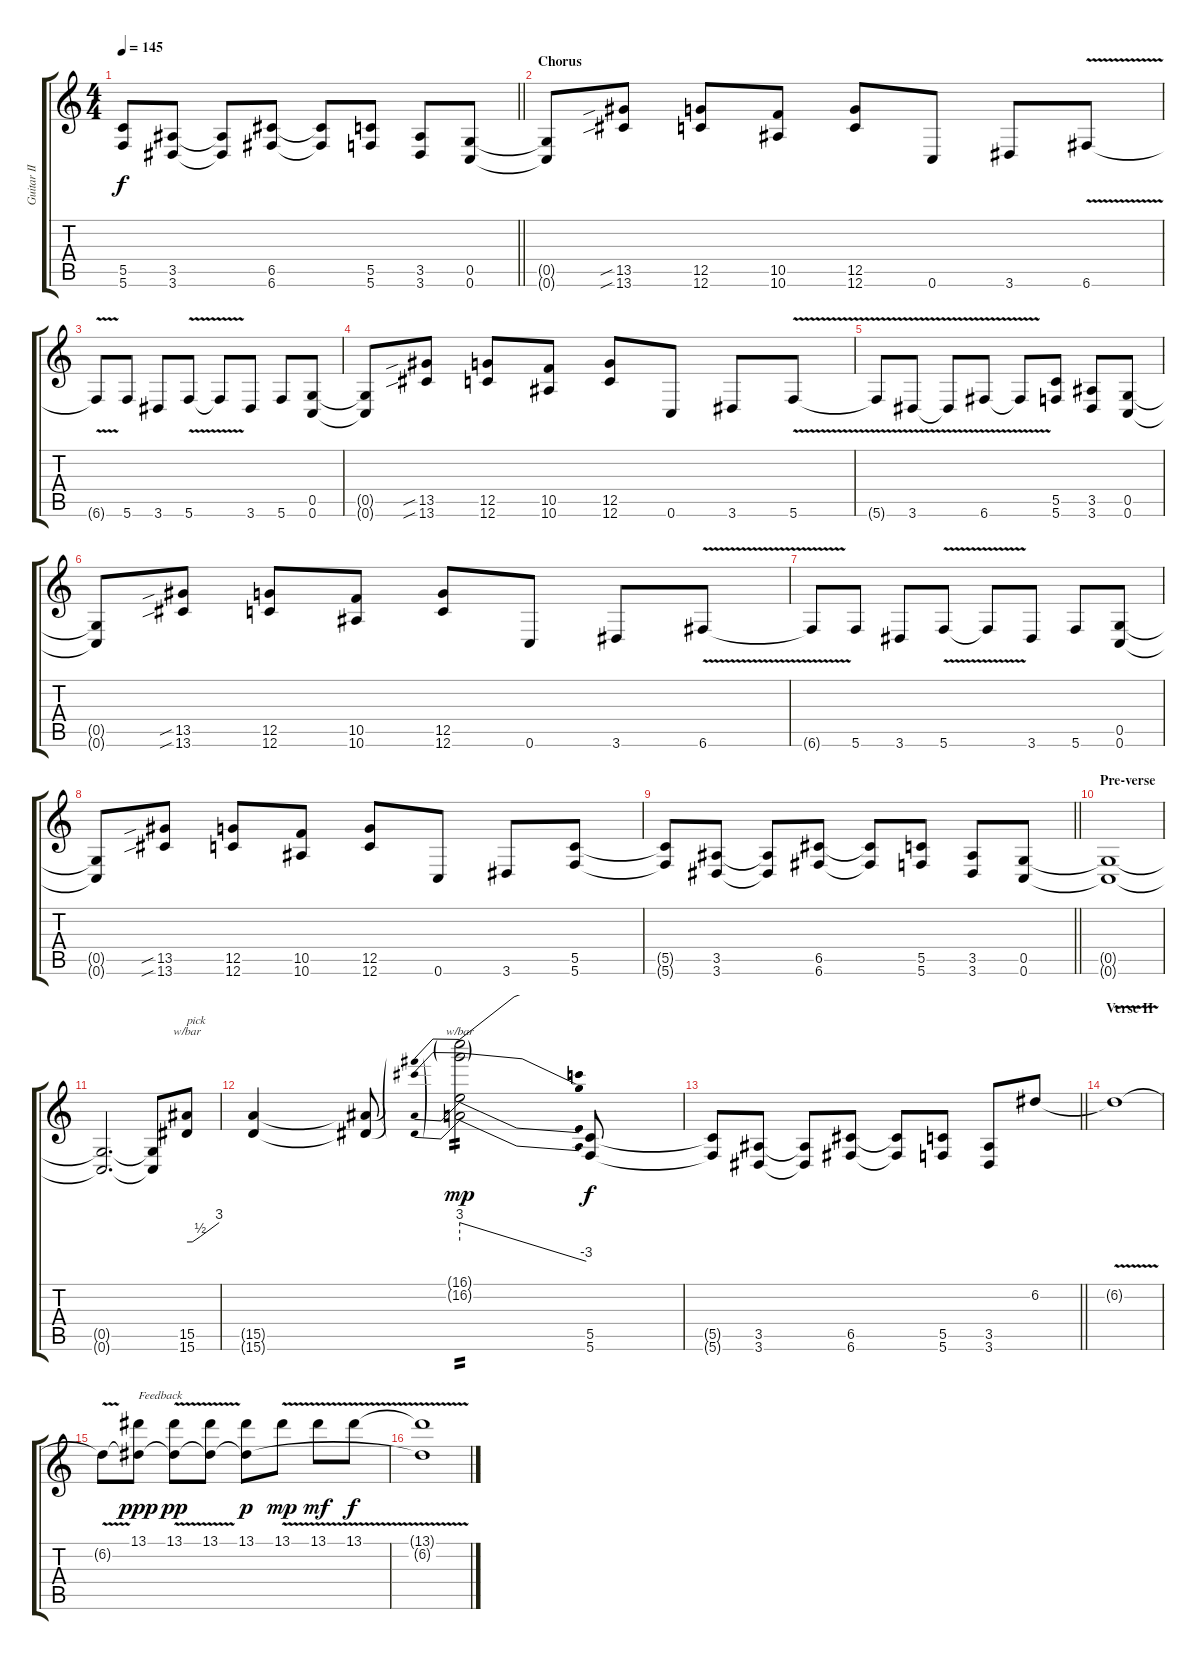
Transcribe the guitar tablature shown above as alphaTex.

\track ("Guitar II" "Guitar II") {instrument distortionguitar}
\staff {score tabs}
\tuning (D4 A3 F3 C3 G2 C2) {hide}
\ts (4 4)
\tempo 145
\clef g2
\barLineRight lightlight
\ks c
(5.5{t} 5.6{t}).8{dy f} (3.5 3.6).8 (3.5{t} 3.6{t}).8 (6.5 6.6).8 (6.5{t} 6.6{t}).8 (5.5 5.6).8 (3.5 3.6).8 (0.5 0.6).8 |
\section ("" "Chorus")
(0.5{t} 0.6{t}).8 (13.5{sib} 13.6{sib}).8 (12.5 12.6).8 (10.5 10.6).8 (12.5 12.6).8 0.6.8 3.6.8 6.6{v}.8 |
6.6{t}.8 5.6.8 3.6.8 5.6{v}.8 5.6{t}.8 3.6.8 5.6.8 (0.5 0.6).8 |
(0.5{t} 0.6{t}).8 (13.5{sib} 13.6{sib}).8 (12.5 12.6).8 (10.5 10.6).8 (12.5 12.6).8 0.6.8 3.6.8 5.6{v}.8 |
5.6{t}.8 3.6{v}.8 3.6{t}.8 6.6{v}.8 6.6{t}.8 (5.5 5.6).8 (3.5 3.6).8 (0.5 0.6).8 |
(0.5{t} 0.6{t}).8 (13.5{sib} 13.6{sib}).8 (12.5 12.6).8 (10.5 10.6).8 (12.5 12.6).8 0.6.8 3.6.8 6.6{v}.8 |
6.6{t}.8 5.6.8 3.6.8 5.6{v}.8 5.6{t}.8 3.6.8 5.6.8 (0.5 0.6).8 |
(0.5{t} 0.6{t}).8 (13.5{sib} 13.6{sib}).8 (12.5 12.6).8 (10.5 10.6).8 (12.5 12.6).8 0.6.8 3.6.8 (5.5 5.6).8 |
\barLineRight lightlight
(5.5{t} 5.6{t}).8 (3.5 3.6).8 (3.5{t} 3.6{t}).8 (6.5 6.6).8 (6.5{t} 6.6{t}).8 (5.5 5.6).8 (3.5 3.6).8 (0.5 0.6).8 |
\section ("" "Pre-verse")
(0.5{t} 0.6{t}).1 |
(0.5{t} 0.6{t}).2{d} (0.5{t} 0.6{t}).8 (15.5 15.6).8{tbe (custom default 0 0 10 0 25 2 60 12) txt "pick" instrument guitarharmonics} |
(15.5{t} 15.6{t}).4 (15.5{t} 15.6{t}).8 (16.1{g} 16.2{g} 15.5{t} 15.6{t}).2{tbe (predivedive default 0 12 60 -12) tp 2 dy mp} (5.5 5.6).8{dy f instrument distortionguitar} |
\barLineRight lightlight
(5.5{t} 5.6{t}).8 (3.5 3.6).8 (3.5{t} 3.6{t}).8 (6.5 6.6).8 (6.5{t} 6.6{t}).8 (5.5 5.6).8 (3.5 3.6).8 6.2.8 |
\section ("" "Verse II")
6.2{v t}.1 |
6.2{t}.8 (13.1 6.2{t}).8{txt "Feedback" dy ppp} (13.1{v} 6.2{t}).8{dy pp} (13.1{v} 6.2{t}).8 (13.1 6.2{t}).8{dy p} 13.1{v}.8{dy mp} 13.1{v}.8{dy mf} 13.1{v}.8{dy f} |
(13.1{t} 6.2{t}).1
